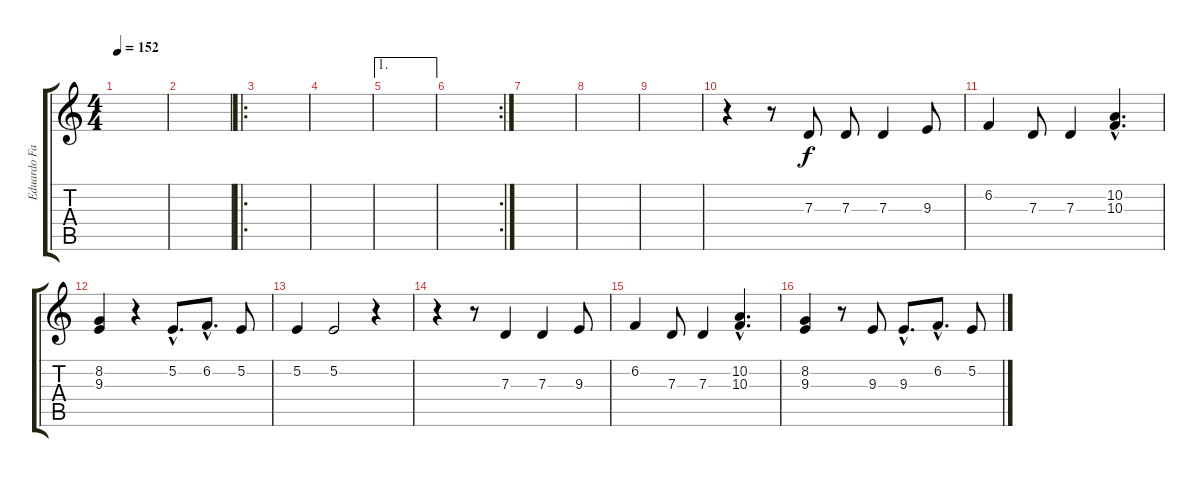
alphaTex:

\track ("Eduardo Falaschi" "Eduardo Fa") {instrument lead6voice}
\staff {score tabs}
\tuning (E4 B3 G3 D3 A2 E2) {hide}
\ts (4 4)
\tempo 152
\clef g2
\ks c
|
|
\ro
|
|
\ae 1
|
\rc 2
|
|
|
|
r.4 r.8 7.3.8 7.3.8 7.3.4 9.3.8 |
6.2.4 7.3.8 7.3.4 (10.2{hac} 10.3{hac}).4{d} |
(8.2 9.3).4 r.4 5.2{hac}.8{d} 6.2{hac}.8{d} 5.2.8 |
5.2.4 5.2.2 r.4 |
r.4 r.8 7.3.4 7.3.4 9.3.8 |
6.2.4 7.3.8 7.3.4 (10.2{hac} 10.3{hac}).4{d} |
(8.2 9.3).4 r.8 9.3.8 9.3{hac}.8{d} 6.2{hac}.8{d} 5.2.8
